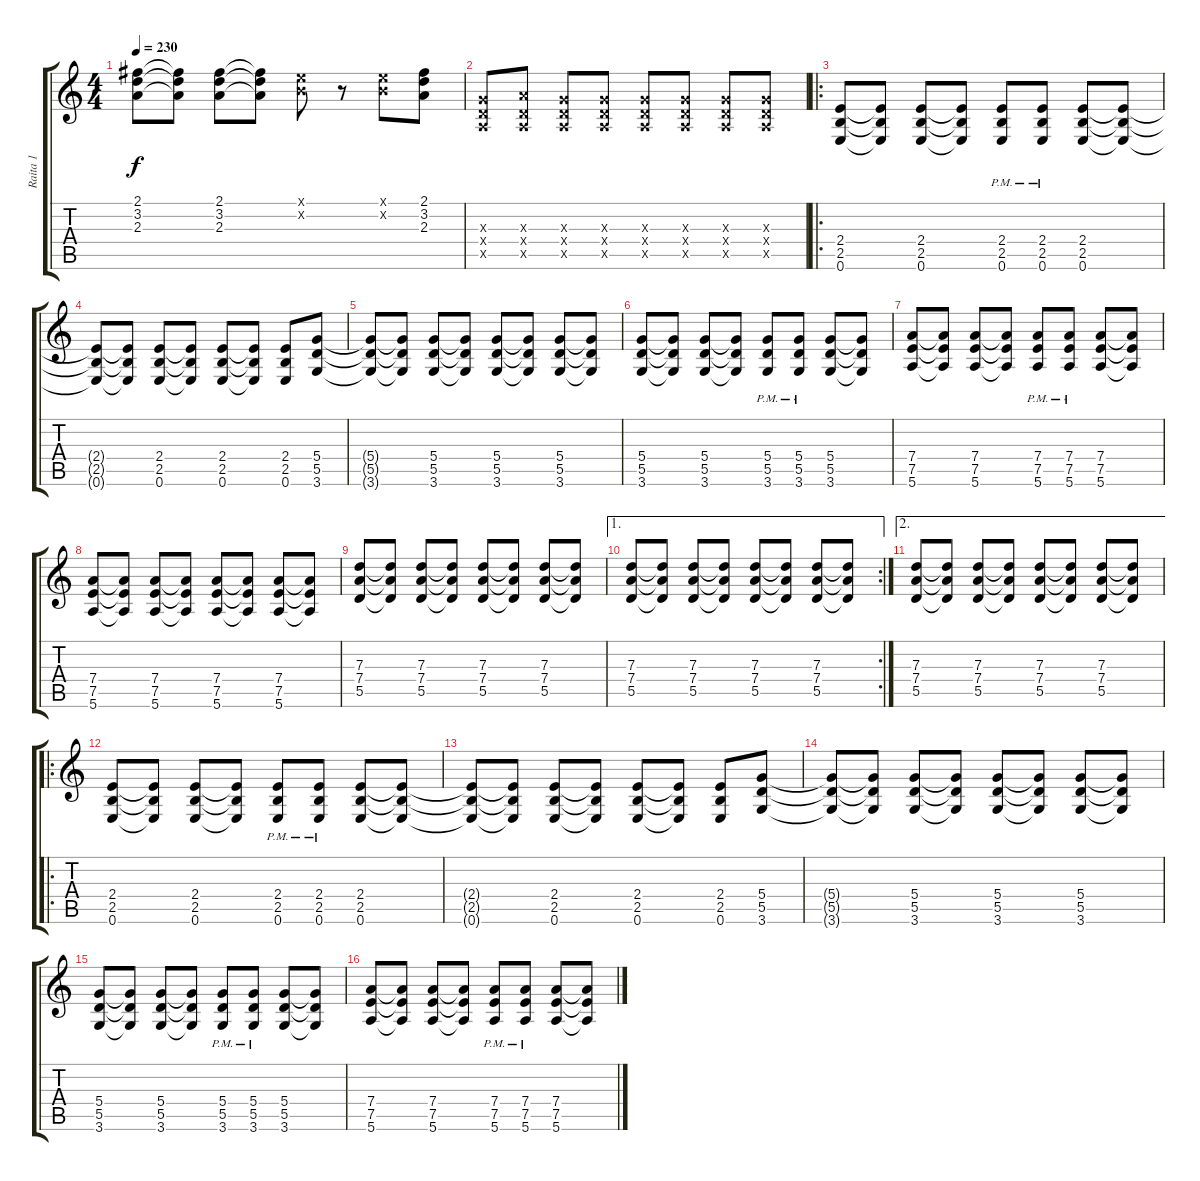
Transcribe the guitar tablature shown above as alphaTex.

\track ("Raita 1" "Raita 1") {instrument overdrivenguitar}
\staff {score tabs}
\tuning (E4 B3 G3 D3 A2 E2) {hide}
\ts (4 4)
\tempo 230
\clef g2
\ks c
(2.1 3.2 2.3).8{dy f} (2.1{t} 3.2{t} 2.3{t}).8 (2.1 3.2 2.3).8 (2.1{t} 3.2{t} 2.3{t}).8 (0.1{x} 0.2{x}).8 r.8 (0.1{x} 0.2{x}).8 (2.1 3.2 2.3).8 |
(0.3{x} 0.4{x} 0.5{x}).8{volume 13} (2.3{x} 0.4{x} 0.5{x}).8 (0.3{x} 0.4{x} 0.5{x}).8 (0.3{x} 0.4{x} 0.5{x}).8 (0.3{x} 0.4{x} 0.5{x}).8 (0.3{x} 0.4{x} 0.5{x}).8 (0.3{x} 0.4{x} 0.5{x}).8 (0.3{x} 0.4{x} 0.5{x}).8 |
\ro
(2.4 2.5 0.6).8 (2.4{t} 2.5{t} 0.6{t}).8 (2.4 2.5 0.6).8 (2.4{t} 2.5{t} 0.6{t}).8 (2.4 2.5 0.6{pm}).8 (2.4 2.5 0.6{pm}).8 (2.4 2.5 0.6).8 (2.4{t} 2.5{t} 0.6{t}).8 |
(2.4{t} 2.5{t} 0.6{t}).8 (2.4{t} 2.5{t} 0.6{t}).8 (2.4 2.5 0.6).8 (2.4{t} 2.5{t} 0.6{t}).8 (2.4 2.5 0.6).8 (2.4{t} 2.5{t} 0.6{t}).8 (2.4 2.5 0.6).8 (5.4 5.5 3.6).8 |
(5.4{t} 5.5{t} 3.6{t}).8 (5.4{t} 5.5{t} 3.6{t}).8 (5.4 5.5 3.6).8 (5.4{t} 5.5{t} 3.6{t}).8 (5.4 5.5 3.6).8 (5.4{t} 5.5{t} 3.6{t}).8 (5.4 5.5 3.6).8 (5.4{t} 5.5{t} 3.6{t}).8 |
(5.4 5.5 3.6).8 (5.4{t} 5.5{t} 3.6{t}).8 (5.4 5.5 3.6).8 (5.4{t} 5.5{t} 3.6{t}).8 (5.4 5.5 3.6{pm}).8 (5.4 5.5 3.6{pm}).8 (5.4 5.5 3.6).8 (5.4{t} 5.5{t} 3.6{t}).8 |
(7.4 7.5 5.6).8 (7.4{t} 7.5{t} 5.6{t}).8 (7.4 7.5 5.6).8 (7.4{t} 7.5{t} 5.6{t}).8 (7.4 7.5 5.6{pm}).8 (7.4 7.5 5.6{pm}).8 (7.4 7.5 5.6).8 (7.4{t} 7.5{t} 5.6{t}).8 |
(7.4 7.5 5.6).8 (7.4{t} 7.5{t} 5.6{t}).8 (7.4 7.5 5.6).8 (7.4{t} 7.5{t} 5.6{t}).8 (7.4 7.5 5.6).8 (7.4{t} 7.5{t} 5.6{t}).8 (7.4 7.5 5.6).8 (7.4{t} 7.5{t} 5.6{t}).8 |
(7.3 7.4 5.5).8 (7.3{t} 7.4{t} 5.5{t}).8 (7.3 7.4 5.5).8 (7.3{t} 7.4{t} 5.5{t}).8 (7.3 7.4 5.5).8 (7.3{t} 7.4{t} 5.5{t}).8 (7.3 7.4 5.5).8 (7.3{t} 7.4{t} 5.5{t}).8 |
\ae 1
\rc 2
(7.3 7.4 5.5).8 (7.3{t} 7.4{t} 5.5{t}).8 (7.3 7.4 5.5).8 (7.3{t} 7.4{t} 5.5{t}).8 (7.3 7.4 5.5).8 (7.3{t} 7.4{t} 5.5{t}).8 (7.3 7.4 5.5).8 (7.3{t} 7.4{t} 5.5{t}).8 |
\ae 2
(7.3 7.4 5.5).8 (7.3{t} 7.4{t} 5.5{t}).8 (7.3 7.4 5.5).8 (7.3{t} 7.4{t} 5.5{t}).8 (7.3 7.4 5.5).8 (7.3{t} 7.4{t} 5.5{t}).8 (7.3 7.4 5.5).8 (7.3{t} 7.4{t} 5.5{t}).8 |
\ro
(2.4 2.5 0.6).8 (2.4{t} 2.5{t} 0.6{t}).8 (2.4 2.5 0.6).8 (2.4{t} 2.5{t} 0.6{t}).8 (2.4 2.5 0.6{pm}).8 (2.4 2.5 0.6{pm}).8 (2.4 2.5 0.6).8 (2.4{t} 2.5{t} 0.6{t}).8 |
(2.4{t} 2.5{t} 0.6{t}).8 (2.4{t} 2.5{t} 0.6{t}).8 (2.4 2.5 0.6).8 (2.4{t} 2.5{t} 0.6{t}).8 (2.4 2.5 0.6).8 (2.4{t} 2.5{t} 0.6{t}).8 (2.4 2.5 0.6).8 (5.4 5.5 3.6).8 |
(5.4{t} 5.5{t} 3.6{t}).8 (5.4{t} 5.5{t} 3.6{t}).8 (5.4 5.5 3.6).8 (5.4{t} 5.5{t} 3.6{t}).8 (5.4 5.5 3.6).8 (5.4{t} 5.5{t} 3.6{t}).8 (5.4 5.5 3.6).8 (5.4{t} 5.5{t} 3.6{t}).8 |
(5.4 5.5 3.6).8 (5.4{t} 5.5{t} 3.6{t}).8 (5.4 5.5 3.6).8 (5.4{t} 5.5{t} 3.6{t}).8 (5.4 5.5 3.6{pm}).8 (5.4 5.5 3.6{pm}).8 (5.4 5.5 3.6).8 (5.4{t} 5.5{t} 3.6{t}).8 |
(7.4 7.5 5.6).8 (7.4{t} 7.5{t} 5.6{t}).8 (7.4 7.5 5.6).8 (7.4{t} 7.5{t} 5.6{t}).8 (7.4 7.5 5.6{pm}).8 (7.4 7.5 5.6{pm}).8 (7.4 7.5 5.6).8 (7.4{t} 7.5{t} 5.6{t}).8
